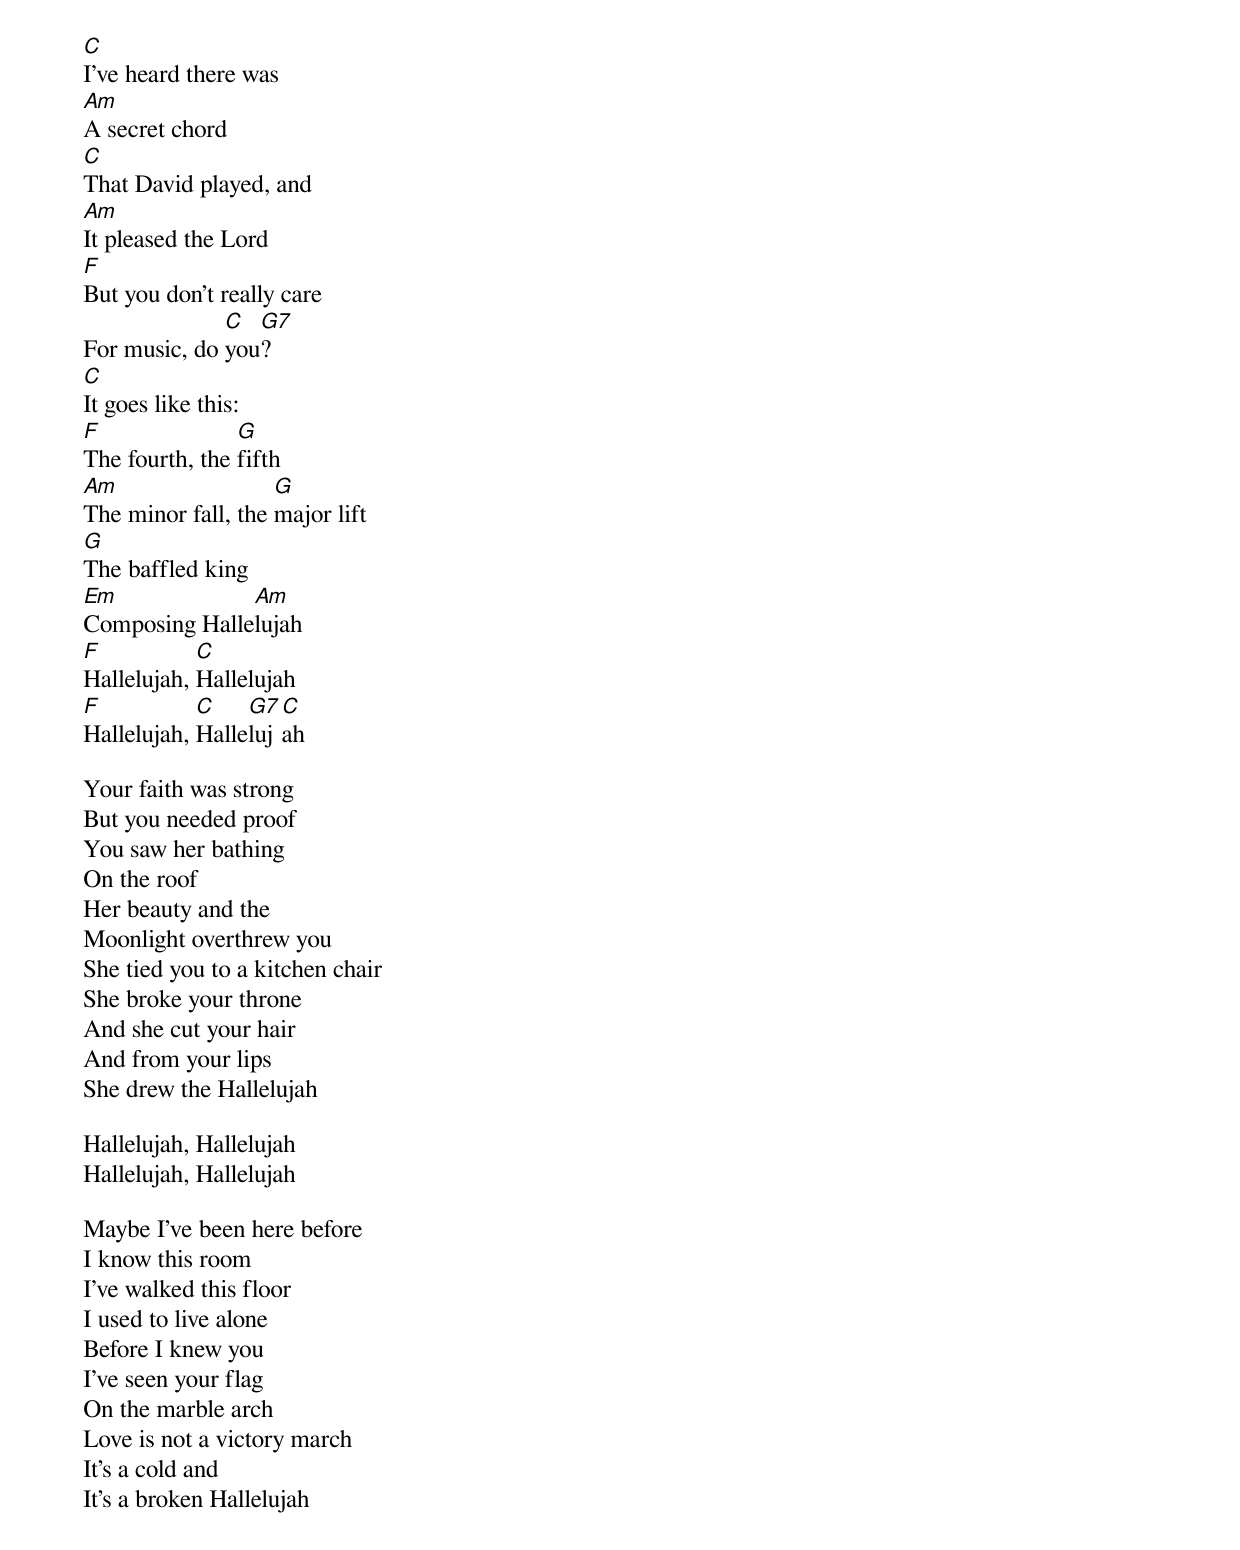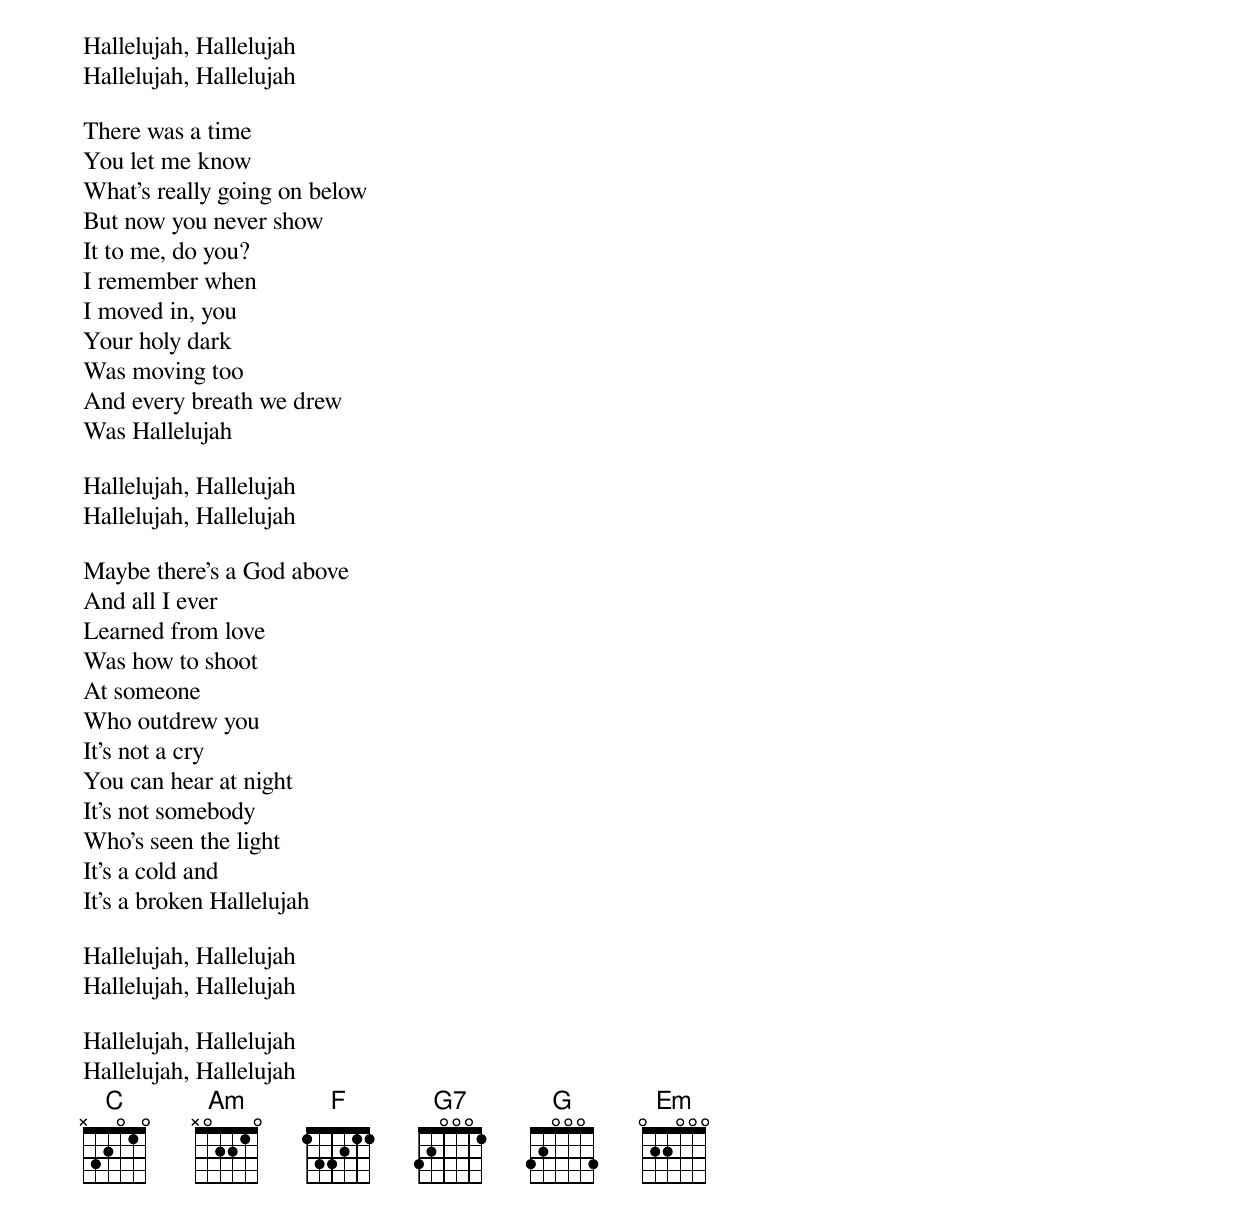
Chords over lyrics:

C
I've heard there was
Am
A secret chord
C
That David played, and
Am
It pleased the Lord
F
But you don't really care
              C  G7
For music, do you?
C
It goes like this:
F               G
The fourth, the fifth
Am                  G
The minor fall, the major lift
G
The baffled king
Em             Am
Composing Hallelujah
F           C
Hallelujah, Hallelujah
F           C    G7 C
Hallelujah, Hallelujah

Your faith was strong
But you needed proof
You saw her bathing
On the roof
Her beauty and the
Moonlight overthrew you
She tied you to a kitchen chair
She broke your throne
And she cut your hair
And from your lips
She drew the Hallelujah

Hallelujah, Hallelujah
Hallelujah, Hallelujah

Maybe I've been here before
I know this room
I've walked this floor
I used to live alone
Before I knew you
I've seen your flag
On the marble arch
Love is not a victory march
It's a cold and
It's a broken Hallelujah

Hallelujah, Hallelujah
Hallelujah, Hallelujah

There was a time
You let me know
What's really going on below
But now you never show
It to me, do you?
I remember when
I moved in, you
Your holy dark
Was moving too
And every breath we drew
Was Hallelujah

Hallelujah, Hallelujah
Hallelujah, Hallelujah

Maybe there's a God above
And all I ever
Learned from love
Was how to shoot
At someone
Who outdrew you
It's not a cry
You can hear at night
It's not somebody
Who's seen the light
It's a cold and
It's a broken Hallelujah

Hallelujah, Hallelujah
Hallelujah, Hallelujah

Hallelujah, Hallelujah
Hallelujah, Hallelujah
